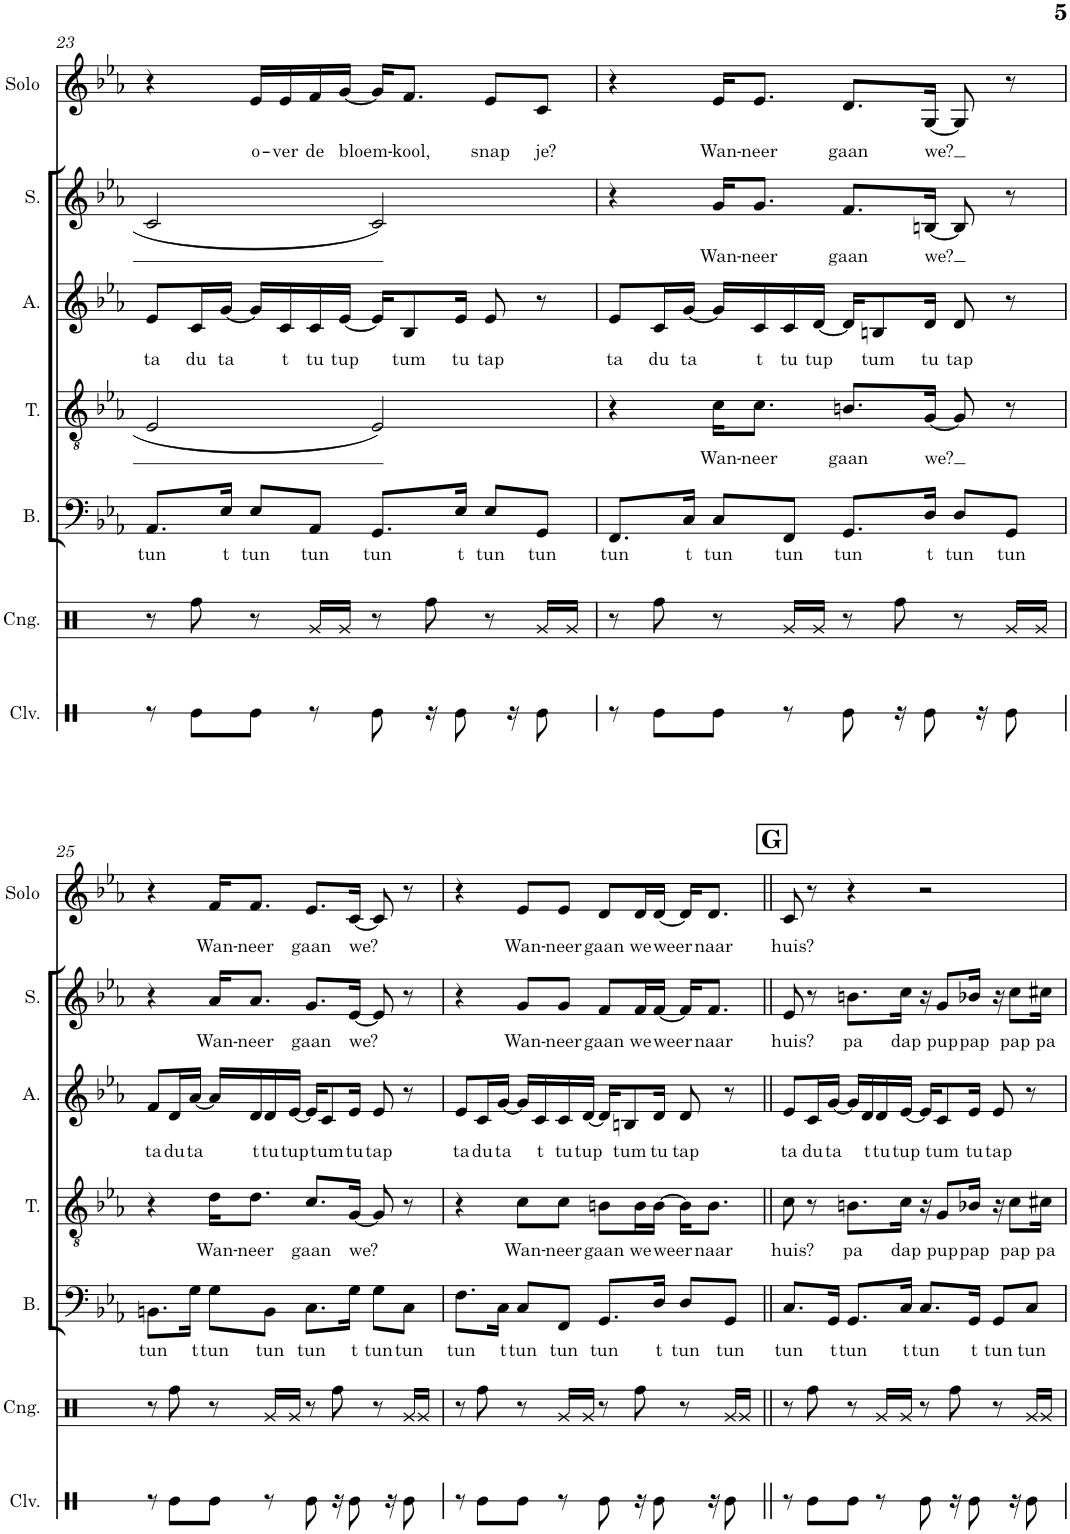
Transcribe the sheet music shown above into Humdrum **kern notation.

**kern	**kern	**kern	**text	**kern	**text	**kern	**text	**kern	**text	**kern	**text
*part7	*part6	*part5	*part5	*part4	*part4	*part3	*part3	*part2	*part2	*part1	*part1
*staff7	*staff6	*staff5	*staff5	*staff4	*staff4	*staff3	*staff3	*staff2	*staff2	*staff1	*staff1
*I"Claves	*I"Conga	*I"Bas	*	*I"Tenor	*	*I"Alt	*	*I"Sopraan	*	*I"Solo	*
*I'Clv.	*I'Cng.	*I'B.	*	*I'T.	*	*I'A.	*	*I'S.	*	*I'Solo	*
!!LO:PB:g=z
*clefX	*clefX	*clefF4	*	*clefGv2	*	*clefG2	*	*clefG2	*	*clefG2	*
*k[]	*k[]	*k[b-e-a-]	*	*k[b-e-a-]	*	*k[b-e-a-]	*	*k[b-e-a-]	*	*k[b-e-a-]	*
*M4/4	*M4/4	*M4/4	*	*M4/4	*	*M4/4	*	*M4/4	*	*M4/4	*
=23	=23	=23	=23	=23	=23	=23	=23	=23	=23	=23	=23
!	!	!	!LO:LY:b	!	!	!	!LO:LY:b	!	!	!	!
8r	8r	8.AA-/L	tun	2E-/	.	8e-/L	ta	2c/	.	4r	.
!	!	!	!	!	!	!	!LO:LY:b	!	!	!	!
8Re\L	8Rff\	.	.	.	.	16c/L	du	.	.	.	.
!	!	!	!LO:LY:b	!	!	!	!LO:LY:b	!	!	!	!
.	.	16E-/Jk	t	.	.	[16g/JJ	ta	.	.	.	.
!	!	!	!LO:LY:b	!	!	!	!	!	!	!	!LO:LY:b
8Re\J	8r	8E-/L	tun	.	.	16g/LL]	.	.	.	16e-/LL	o-
!	!	!	!	!	!	!	!LO:LY:b	!	!	!	!LO:LY:b
.	.	.	.	.	.	16c/	t	.	.	16e-/	-ver
!	!	!	!LO:LY:b	!	!	!	!LO:LY:b	!	!	!	!LO:LY:b
8r	16Rg/LL	8AA-/J	tun	.	.	16c/	tu	.	.	16f/	de
!	!	!	!	!	!	!	!LO:LY:b	!	!	!	!LO:LY:b
.	16Rg/JJ	.	.	.	.	[16e-/JJ	tup	.	.	[16g/JJ	bloem-
!	!	!	!LO:LY:b	!	!	!	!	!	!	!	!
8Re\	8r	8.GG/L	tun	2E-/	.	16e-/KL]	.	2c/	.	16g/KL]	.
!	!	!	!	!	!	!	!LO:LY:b	!	!	!	!LO:LY:b
.	.	.	.	.	.	8B-/	tum	.	.	8.f/J	-kool,
16r	8Rff\	.	.	.	.	.	.	.	.	.	.
!	!	!	!LO:LY:b	!	!	!	!LO:LY:b	!	!	!	!
8Re\	.	16E-/Jk	t	.	.	16e-/Jk	tu	.	.	.	.
!	!	!	!LO:LY:b	!	!	!	!LO:LY:b	!	!	!	!LO:LY:b
.	8r	8E-/L	tun	.	.	8e-/	tap	.	.	8e-/L	snap
16r	.	.	.	.	.	.	.	.	.	.	.
!	!	!	!LO:LY:b	!	!	!	!	!	!	!	!LO:LY:b
8Re\	16Rg/LL	8GG/J	tun	.	.	8r	.	.	.	8c/J	je?
.	16Rg/JJ	.	.	.	.	.	.	.	.	.	.
=24	=24	=24	=24	=24	=24	=24	=24	=24	=24	=24	=24
!	!	!	!LO:LY:b	!	!	!	!LO:LY:b	!	!	!	!
8r	8r	8.FF/L	tun	4r	.	8e-/L	ta	4r	.	4r	.
!	!	!	!	!	!	!	!LO:LY:b	!	!	!	!
8Re\L	8Rff\	.	.	.	.	16c/L	du	.	.	.	.
!	!	!	!LO:LY:b	!	!	!	!LO:LY:b	!	!	!	!
.	.	16C/Jk	t	.	.	[16g/JJ	ta	.	.	.	.
!	!	!	!LO:LY:b	!	!LO:LY:b	!	!	!	!LO:LY:b	!	!LO:LY:b
8Re\J	8r	8C/L	tun	16c\KL	Wan-	16g/LL]	.	16g/KL	Wan-	16e-/KL	Wan-
!	!	!	!	!	!LO:LY:b	!	!LO:LY:b	!	!LO:LY:b	!	!LO:LY:b
.	.	.	.	8.c\J	-neer	16c/	t	8.g/J	-neer	8.e-/J	-neer
!	!	!	!LO:LY:b	!	!	!	!LO:LY:b	!	!	!	!
8r	16Rg/LL	8FF/J	tun	.	.	16c/	tu	.	.	.	.
!	!	!	!	!	!	!	!LO:LY:b	!	!	!	!
.	16Rg/JJ	.	.	.	.	[16d/JJ	tup	.	.	.	.
!	!	!	!LO:LY:b	!	!LO:LY:b	!	!	!	!LO:LY:b	!	!LO:LY:b
8Re\	8r	8.GG/L	tun	8.Bn/L	gaan	16d/KL]	.	8.f/L	gaan	8.d/L	gaan
!	!	!	!	!	!	!	!LO:LY:b	!	!	!	!
.	.	.	.	.	.	8Bn/	tum	.	.	.	.
16r	8Rff\	.	.	.	.	.	.	.	.	.	.
!	!	!	!LO:LY:b	!	!LO:LY:b	!	!LO:LY:b	!	!LO:LY:b	!	!LO:LY:b
8Re\	.	16D/Jk	t	[16G/Jk	we?	16d/Jk	tu	[16Bn/Jk	we?	[16G/Jk	we?
!	!	!	!LO:LY:b	!	!	!	!LO:LY:b	!	!	!	!
.	8r	8D/L	tun	8G/]	.	8d/	tap	8B/]	.	8G/]	.
16r	.	.	.	.	.	.	.	.	.	.	.
!	!	!	!LO:LY:b	!	!	!	!	!	!	!	!
8Re\	16Rg/LL	8GG/J	tun	8r	.	8r	.	8r	.	8r	.
.	16Rg/JJ	.	.	.	.	.	.	.	.	.	.
!!LO:LB:g=z
=25	=25	=25	=25	=25	=25	=25	=25	=25	=25	=25	=25
!	!	!	!LO:LY:b	!	!	!	!LO:LY:b	!	!	!	!
8r	8r	8.BBn\L	tun	4r	.	8f/L	ta	4r	.	4r	.
!	!	!	!	!	!	!	!LO:LY:b	!	!	!	!
8Re\L	8Rff\	.	.	.	.	16d/L	du	.	.	.	.
!	!	!	!LO:LY:b	!	!	!	!LO:LY:b	!	!	!	!
.	.	16G\Jk	t	.	.	[16a-/JJ	ta	.	.	.	.
!	!	!	!LO:LY:b	!	!LO:LY:b	!	!	!	!LO:LY:b	!	!LO:LY:b
8Re\J	8r	8G\L	tun	16d\KL	Wan-	16a-/LL]	.	16a-/KL	Wan-	16f/KL	Wan-
!	!	!	!	!	!LO:LY:b	!	!LO:LY:b	!	!LO:LY:b	!	!LO:LY:b
.	.	.	.	8.d\J	-neer	16d/	t	8.a-/J	-neer	8.f/J	-neer
!	!	!	!LO:LY:b	!	!	!	!LO:LY:b	!	!	!	!
8r	16Rg/LL	8BB\J	tun	.	.	16d/	tu	.	.	.	.
!	!	!	!	!	!	!	!LO:LY:b	!	!	!	!
.	16Rg/JJ	.	.	.	.	[16e-/JJ	tup	.	.	.	.
!	!	!	!LO:LY:b	!	!LO:LY:b	!	!	!	!LO:LY:b	!	!LO:LY:b
8Re\	8r	8.C\L	tun	8.c/L	gaan	16e-/KL]	.	8.g/L	gaan	8.e-/L	gaan
!	!	!	!	!	!	!	!LO:LY:b	!	!	!	!
.	.	.	.	.	.	8c/	tum	.	.	.	.
16r	8Rff\	.	.	.	.	.	.	.	.	.	.
!	!	!	!LO:LY:b	!	!LO:LY:b	!	!LO:LY:b	!	!LO:LY:b	!	!LO:LY:b
8Re\	.	16G\Jk	t	[16G/Jk	we?	16e-/Jk	tu	[16e-/Jk	we?	[16c/Jk	we?
!	!	!	!LO:LY:b	!	!	!	!LO:LY:b	!	!	!	!
.	8r	8G\L	tun	8G/]	.	8e-/	tap	8e-/]	.	8c/]	.
16r	.	.	.	.	.	.	.	.	.	.	.
!	!	!	!LO:LY:b	!	!	!	!	!	!	!	!
8Re\	16Rg/LL	8C\J	tun	8r	.	8r	.	8r	.	8r	.
.	16Rg/JJ	.	.	.	.	.	.	.	.	.	.
=26	=26	=26	=26	=26	=26	=26	=26	=26	=26	=26	=26
!	!	!	!LO:LY:b	!	!	!	!LO:LY:b	!	!	!	!
8r	8r	8.F\L	tun	4r	.	8e-/L	ta	4r	.	4r	.
!	!	!	!	!	!	!	!LO:LY:b	!	!	!	!
8Re\L	8Rff\	.	.	.	.	16c/L	du	.	.	.	.
!	!	!	!LO:LY:b	!	!	!	!LO:LY:b	!	!	!	!
.	.	16C\Jk	t	.	.	[16g/JJ	ta	.	.	.	.
!	!	!	!LO:LY:b	!	!LO:LY:b	!	!	!	!LO:LY:b	!	!LO:LY:b
8Re\J	8r	8C/L	tun	8c\L	Wan-	16g/LL]	.	8g/L	Wan-	8e-/L	Wan-
!	!	!	!	!	!	!	!LO:LY:b	!	!	!	!
.	.	.	.	.	.	16c/	t	.	.	.	.
!	!	!	!LO:LY:b	!	!LO:LY:b	!	!LO:LY:b	!	!LO:LY:b	!	!LO:LY:b
8r	16Rg/LL	8FF/J	tun	8c\J	-neer	16c/	tu	8g/J	-neer	8e-/J	-neer
!	!	!	!	!	!	!	!LO:LY:b	!	!	!	!
.	16Rg/JJ	.	.	.	.	[16d/JJ	tup	.	.	.	.
!	!	!	!LO:LY:b	!	!LO:LY:b	!	!	!	!LO:LY:b	!	!LO:LY:b
8Re\	8r	8.GG/L	tun	8Bn\L	gaan	16d/KL]	.	8f/L	gaan	8d/L	gaan
!	!	!	!	!	!	!	!LO:LY:b	!	!	!	!
.	.	.	.	.	.	8Bn/	tum	.	.	.	.
!	!	!	!	!	!LO:LY:b	!	!	!	!LO:LY:b	!	!LO:LY:b
16r	8Rff\	.	.	16B\L	we	.	.	16f/L	we	16d/L	we
!	!	!	!LO:LY:b	!	!LO:LY:b	!	!LO:LY:b	!	!LO:LY:b	!	!LO:LY:b
8Re\	.	16D/Jk	t	[16B\JJ	weer	16d/Jk	tu	[16f/JJ	weer	[16d/JJ	weer
!	!	!	!LO:LY:b	!	!	!	!LO:LY:b	!	!	!	!
.	8r	8D/L	tun	16B\KL]	.	8d/	tap	16f/KL]	.	16d/KL]	.
!	!	!	!	!	!LO:LY:b	!	!	!	!LO:LY:b	!	!LO:LY:b
16r	.	.	.	8.B\J	naar	.	.	8.f/J	naar	8.d/J	naar
!	!	!	!LO:LY:b	!	!	!	!	!	!	!	!
8Re\	16Rg/LL	8GG/J	tun	.	.	8r	.	.	.	.	.
.	16Rg/JJ	.	.	.	.	.	.	.	.	.	.
!!LO:REH:place=s1:a:B:cj:fs=14:t=G
=27||	=27||	=27||	=27||	=27||	=27||	=27||	=27||	=27||	=27||	=27||	=27||
!	!	!	!LO:LY:b	!	!LO:LY:b	!	!LO:LY:b	!	!LO:LY:b	!	!LO:LY:b
8r	8r	8.C/L	tun	8c\	huis?	8e-/L	ta	8e-/	huis?	8c/	huis?
!	!	!	!	!	!	!	!LO:LY:b	!	!	!	!
8Re\L	8Rff\	.	.	8r	.	16c/L	du	8r	.	8r	.
!	!	!	!LO:LY:b	!	!	!	!LO:LY:b	!	!	!	!
.	.	16GG/Jk	t	.	.	[16g/JJ	ta	.	.	.	.
!	!	!	!LO:LY:b	!	!LO:LY:b	!	!	!	!LO:LY:b	!	!
8Re\J	8r	8.GG/L	tun	8.Bn\L	pa	16g/LL]	.	8.bn\L	pa	4r	.
!	!	!	!	!	!	!	!LO:LY:b	!	!	!	!
.	.	.	.	.	.	16d/	t	.	.	.	.
!	!	!	!	!	!	!	!LO:LY:b	!	!	!	!
8r	16Rg/LL	.	.	.	.	16d/	tu	.	.	.	.
!	!	!	!LO:LY:b	!	!LO:LY:b	!	!LO:LY:b	!	!LO:LY:b	!	!
.	16Rg/JJ	16C/Jk	t	16c\Jk	dap	[16e-/JJ	tup	16cc\Jk	dap	.	.
!	!	!	!LO:LY:b	!	!	!	!	!	!	!	!
8Re\	8r	8.C/L	tun	16r	.	16e-/KL]	.	16r	.	2r	.
!	!	!	!	!	!LO:LY:b	!	!LO:LY:b	!	!LO:LY:b	!	!
.	.	.	.	8G/L	pup	8c/	tum	8g/L	pup	.	.
16r	8Rff\	.	.	.	.	.	.	.	.	.	.
!	!	!	!LO:LY:b	!	!LO:LY:b	!	!LO:LY:b	!	!LO:LY:b	!	!
8Re\	.	16GG/Jk	t	16B-X/Jk	pap	16e-/Jk	tu	16b-X/Jk	pap	.	.
!	!	!	!LO:LY:b	!	!	!	!LO:LY:b	!	!	!	!
.	8r	8GG/L	tun	16r	.	8e-/	tap	16r	.	.	.
!	!	!	!	!	!LO:LY:b	!	!	!	!LO:LY:b	!	!
16r	.	.	.	8c\L	pap	.	.	8cc\L	pap	.	.
!	!	!	!LO:LY:b	!	!	!	!	!	!	!	!
8Re\	16Rg/LL	8C/J	tun	.	.	8r	.	.	.	.	.
!	!	!	!	!	!LO:LY:b	!	!	!	!LO:LY:b	!	!
.	16Rg/JJ	.	.	16c#X\Jk	pa	.	.	16cc#X\Jk	pa	.	.
=	=	=	=	=	=	=	=	=	=	=	=
*-	*-	*-	*-	*-	*-	*-	*-	*-	*-	*-	*-
